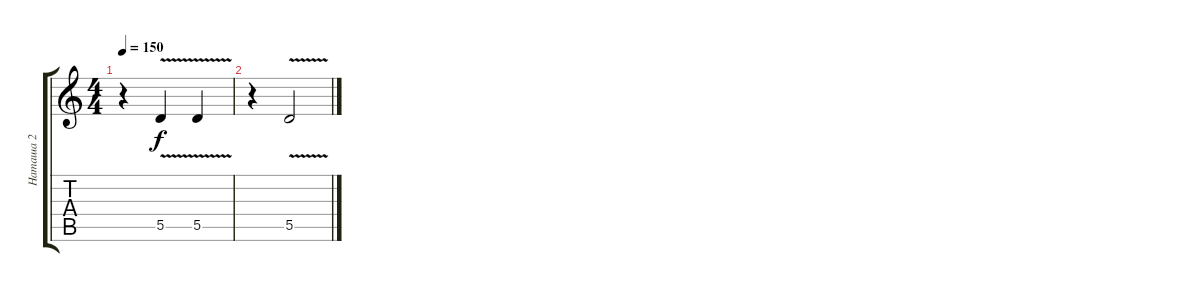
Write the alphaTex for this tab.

\track ("Наташа 2" "Наташа 2") {instrument synthbass1}
\staff {score tabs}
\tuning (E4 B3 G3 D3 A2 E2) {hide}
\ts (4 4)
\tempo 150
\clef g2
\ks c
r.4{dy f} 5.5{v}.4 5.5{v}.4 |
r.4 5.5{v}.2
